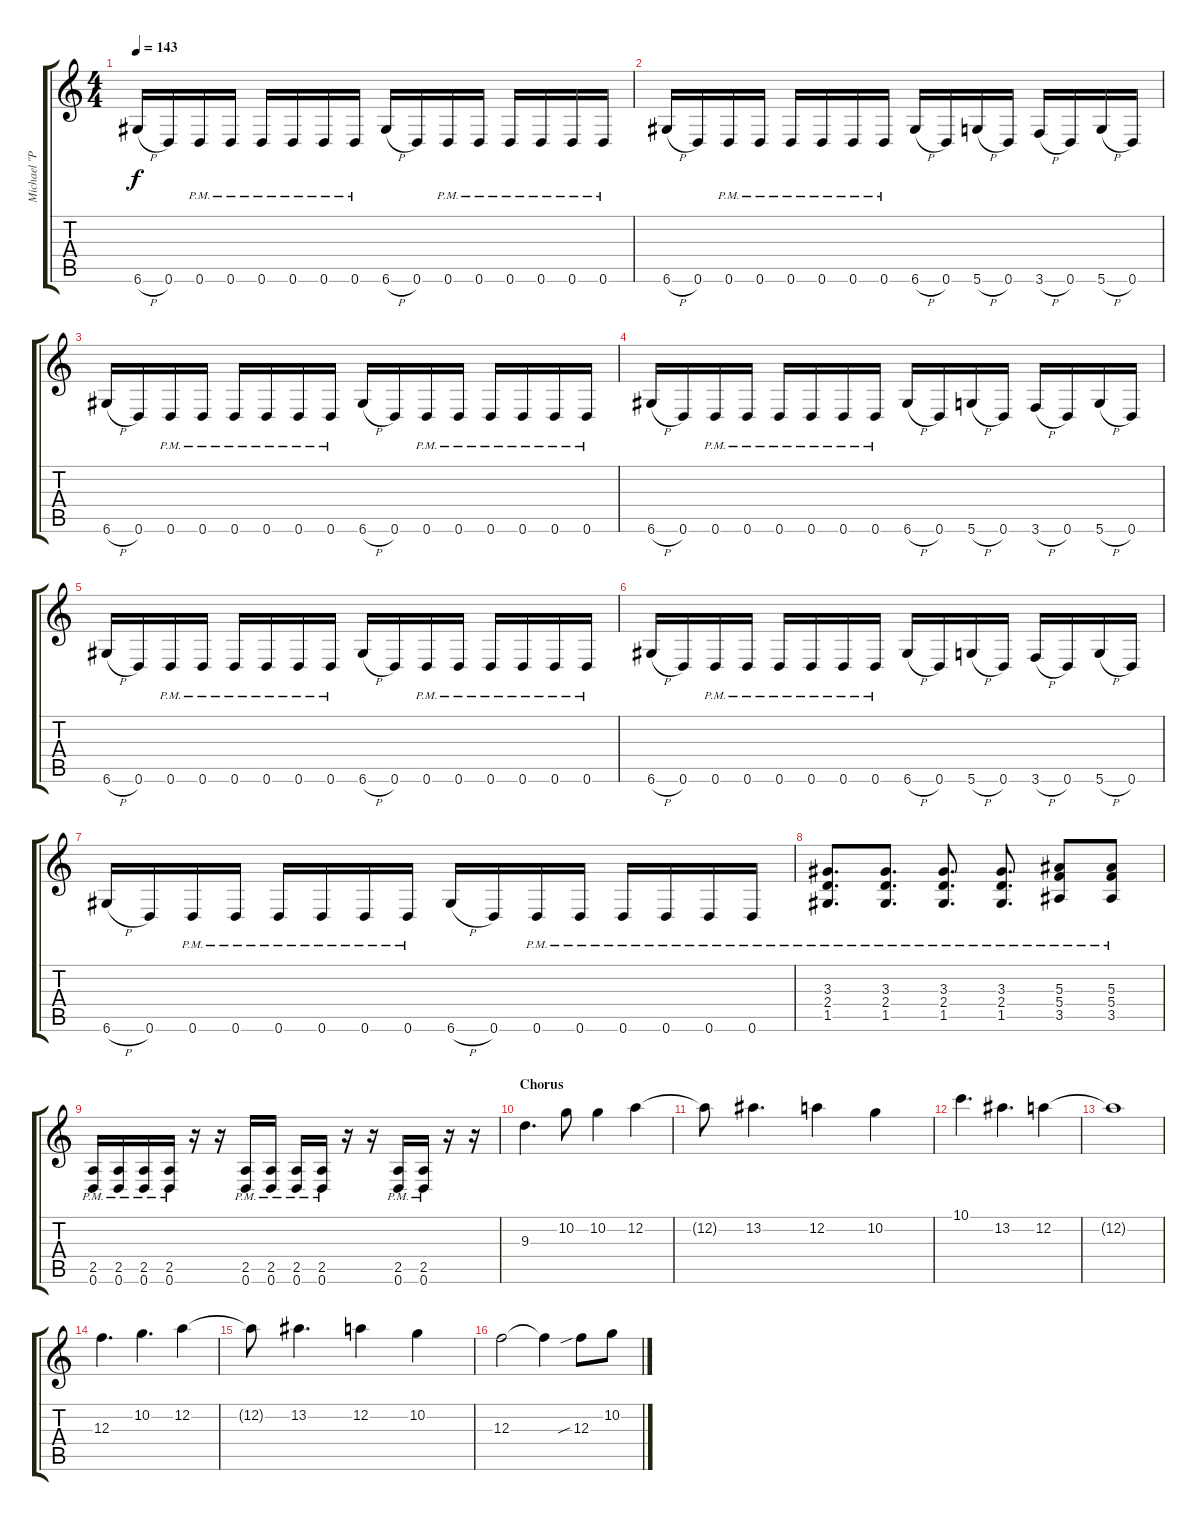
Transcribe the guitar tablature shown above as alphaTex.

\track ("Michael \"Padge\" Paget (Right)" "Michael \"P") {instrument distortionguitar}
\staff {score tabs}
\tuning (D4 A3 F3 C3 G2 D2) {hide}
\ts (4 4)
\tempo 143
\clef g2
\ks c
6.6{h}.16{dy f} 0.6.16 0.6{pm}.16 0.6{pm}.16 0.6{pm}.16 0.6{pm}.16 0.6{pm}.16 0.6{pm}.16 6.6{h}.16 0.6.16 0.6{pm}.16 0.6{pm}.16 0.6{pm}.16 0.6{pm}.16 0.6{pm}.16 0.6{pm}.16 |
6.6{h}.16 0.6.16 0.6{pm}.16 0.6{pm}.16 0.6{pm}.16 0.6{pm}.16 0.6{pm}.16 0.6{pm}.16 6.6{h}.16 0.6.16 5.6{h}.16 0.6.16 3.6{h}.16 0.6.16 5.6{h}.16 0.6.16 |
6.6{h}.16 0.6.16 0.6{pm}.16 0.6{pm}.16 0.6{pm}.16 0.6{pm}.16 0.6{pm}.16 0.6{pm}.16 6.6{h}.16 0.6.16 0.6{pm}.16 0.6{pm}.16 0.6{pm}.16 0.6{pm}.16 0.6{pm}.16 0.6{pm}.16 |
6.6{h}.16 0.6.16 0.6{pm}.16 0.6{pm}.16 0.6{pm}.16 0.6{pm}.16 0.6{pm}.16 0.6{pm}.16 6.6{h}.16 0.6.16 5.6{h}.16 0.6.16 3.6{h}.16 0.6.16 5.6{h}.16 0.6.16 |
6.6{h}.16 0.6.16 0.6{pm}.16 0.6{pm}.16 0.6{pm}.16 0.6{pm}.16 0.6{pm}.16 0.6{pm}.16 6.6{h}.16 0.6.16 0.6{pm}.16 0.6{pm}.16 0.6{pm}.16 0.6{pm}.16 0.6{pm}.16 0.6{pm}.16 |
6.6{h}.16 0.6.16 0.6{pm}.16 0.6{pm}.16 0.6{pm}.16 0.6{pm}.16 0.6{pm}.16 0.6{pm}.16 6.6{h}.16 0.6.16 5.6{h}.16 0.6.16 3.6{h}.16 0.6.16 5.6{h}.16 0.6.16 |
6.6{h}.16 0.6.16 0.6{pm}.16 0.6{pm}.16 0.6{pm}.16 0.6{pm}.16 0.6{pm}.16 0.6{pm}.16 6.6{h}.16 0.6.16 0.6{pm}.16 0.6{pm}.16 0.6{pm}.16 0.6{pm}.16 0.6{pm}.16 0.6{pm}.16 |
(3.3{pm} 2.4{pm} 1.5{pm}).8{d} (3.3{pm} 2.4{pm} 1.5{pm}).8{d} (3.3{pm} 2.4{pm} 1.5{pm}).8{d} (3.3{pm} 2.4{pm} 1.5{pm}).8{d} (5.3{pm} 5.4{pm} 3.5{pm}).8 (5.3{pm} 5.4{pm} 3.5{pm}).8 |
(2.5{pm} 0.6{pm}).16 (2.5{pm} 0.6{pm}).16 (2.5{pm} 0.6{pm}).16 (2.5{pm} 0.6{pm}).16 r.16 r.16 (2.5{pm} 0.6{pm}).16 (2.5{pm} 0.6{pm}).16 (2.5{pm} 0.6{pm}).16 (2.5{pm} 0.6{pm}).16 r.16 r.16 (2.5{pm} 0.6{pm}).16 (2.5{pm} 0.6{pm}).16 r.16 r.16 |
\section ("" "Chorus")
9.3.4{d} 10.2.8 10.2.4 12.2.4 |
12.2{t}.8 13.2.4{d} 12.2.4 10.2.4 |
10.1.4{d} 13.2.4{d} 12.2.4 |
12.2{t}.1 |
12.3.4{d} 10.2.4{d} 12.2.4 |
12.2{t}.8 13.2.4{d} 12.2.4 10.2.4 |
12.3.2 12.3{t}.4 12.3{sib}.8 10.2.8
